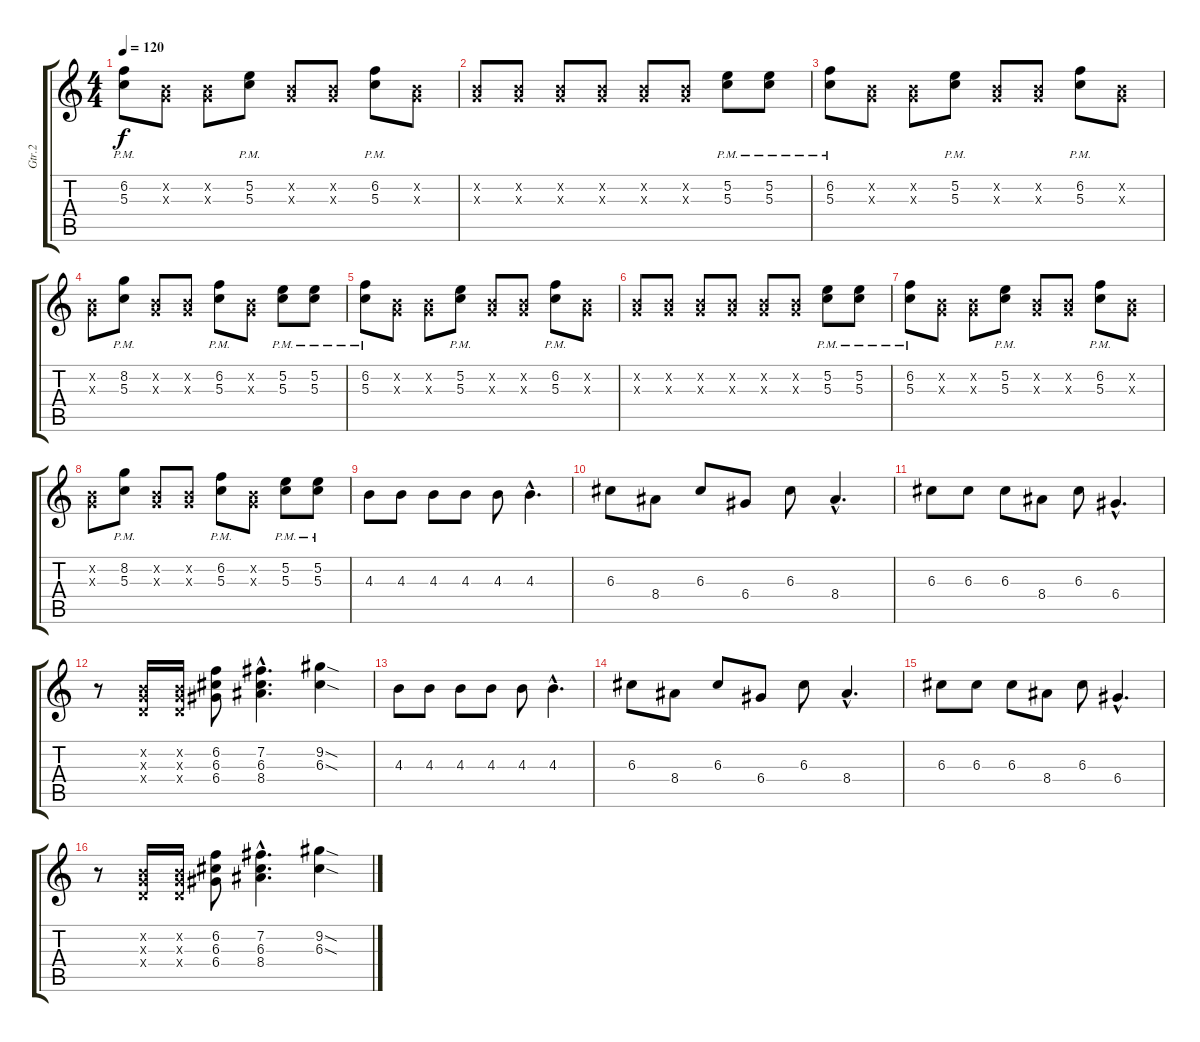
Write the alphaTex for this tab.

\track ("Gtr.2" "Gtr.2") {instrument overdrivenguitar}
\staff {score tabs}
\tuning (E4 B3 G3 D3 A2 E2) {hide}
\ts (4 4)
\tempo 120
\clef g2
\ks c
(6.2{pm} 5.3{pm}).8{dy f} (0.2{x} 0.3{x}).8 (0.2{x} 0.3{x}).8 (5.2{pm} 5.3{pm}).8 (0.2{x} 0.3{x}).8 (0.2{x} 0.3{x}).8 (6.2{pm} 5.3{pm}).8 (0.2{x} 0.3{x}).8 |
(0.2{x} 0.3{x}).8 (0.2{x} 0.3{x}).8 (0.2{x} 0.3{x}).8 (0.2{x} 0.3{x}).8 (0.2{x} 0.3{x}).8 (0.2{x} 0.3{x}).8 (5.2{pm} 5.3{pm}).8 (5.2{pm} 5.3{pm}).8 |
(6.2{pm} 5.3{pm}).8 (0.2{x} 0.3{x}).8 (0.2{x} 0.3{x}).8 (5.2{pm} 5.3{pm}).8 (0.2{x} 0.3{x}).8 (0.2{x} 0.3{x}).8 (6.2{pm} 5.3{pm}).8 (0.2{x} 0.3{x}).8 |
(0.2{x} 0.3{x}).8 (8.2{pm} 5.3{pm}).8 (0.2{x} 0.3{x}).8 (0.2{x} 0.3{x}).8 (6.2{pm} 5.3{pm}).8 (0.2{x} 0.3{x}).8 (5.2{pm} 5.3{pm}).8 (5.2{pm} 5.3{pm}).8 |
(6.2{pm} 5.3{pm}).8 (0.2{x} 0.3{x}).8 (0.2{x} 0.3{x}).8 (5.2{pm} 5.3{pm}).8 (0.2{x} 0.3{x}).8 (0.2{x} 0.3{x}).8 (6.2{pm} 5.3{pm}).8 (0.2{x} 0.3{x}).8 |
(0.2{x} 0.3{x}).8 (0.2{x} 0.3{x}).8 (0.2{x} 0.3{x}).8 (0.2{x} 0.3{x}).8 (0.2{x} 0.3{x}).8 (0.2{x} 0.3{x}).8 (5.2{pm} 5.3{pm}).8 (5.2{pm} 5.3{pm}).8 |
(6.2{pm} 5.3{pm}).8 (0.2{x} 0.3{x}).8 (0.2{x} 0.3{x}).8 (5.2{pm} 5.3{pm}).8 (0.2{x} 0.3{x}).8 (0.2{x} 0.3{x}).8 (6.2{pm} 5.3{pm}).8 (0.2{x} 0.3{x}).8 |
(0.2{x} 0.3{x}).8 (8.2{pm} 5.3{pm}).8 (0.2{x} 0.3{x}).8 (0.2{x} 0.3{x}).8 (6.2{pm} 5.3{pm}).8 (0.2{x} 0.3{x}).8 (5.2{pm} 5.3{pm}).8 (5.2{pm} 5.3{pm}).8 |
4.3.8 4.3.8 4.3.8 4.3.8 4.3.8 4.3{hac}.4{d} |
6.3.8 8.4.8 6.3.8 6.4.8 6.3.8 8.4{hac}.4{d} |
6.3.8 6.3.8 6.3.8 8.4.8 6.3.8 6.4{hac}.4{d} |
r.8 (0.2{x} 0.3{x} 0.4{x}).16 (0.2{x} 0.3{x} 0.4{x}).16 (6.2 6.3 6.4).8 (7.2{hac} 6.3{hac} 8.4{hac}).4{d} (9.2{sod} 6.3{sod}).4 |
4.3.8 4.3.8 4.3.8 4.3.8 4.3.8 4.3{hac}.4{d} |
6.3.8 8.4.8 6.3.8 6.4.8 6.3.8 8.4{hac}.4{d} |
6.3.8 6.3.8 6.3.8 8.4.8 6.3.8 6.4{hac}.4{d} |
r.8 (0.2{x} 0.3{x} 0.4{x}).16 (0.2{x} 0.3{x} 0.4{x}).16 (6.2 6.3 6.4).8 (7.2{hac} 6.3{hac} 8.4{hac}).4{d} (9.2{sod} 6.3{sod}).4
